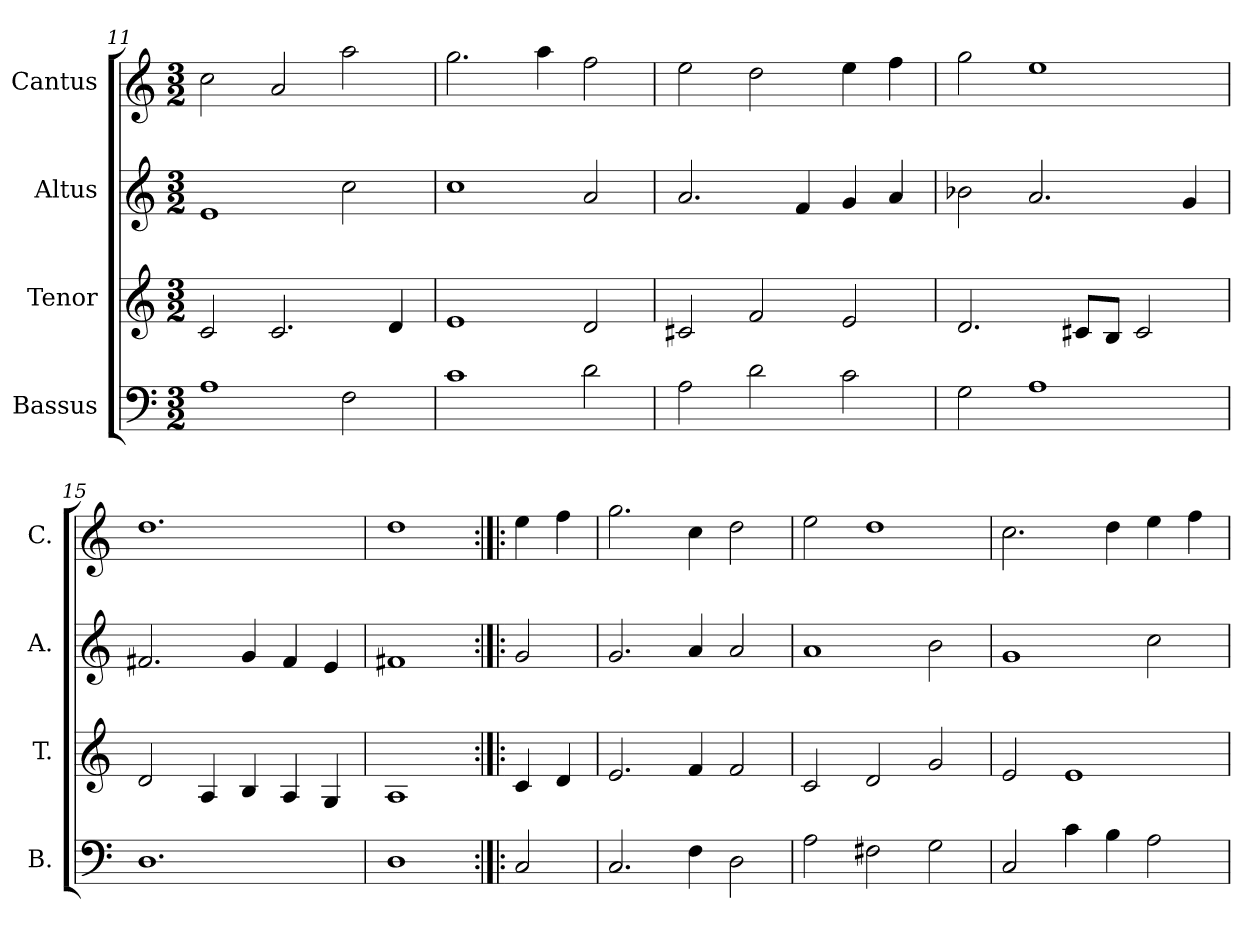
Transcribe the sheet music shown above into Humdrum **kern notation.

**kern	**kern	**kern	**kern
*part4	*part3	*part2	*part1
*staff4	*staff3	*staff2	*staff1
*I"Bassus	*I"Tenor	*I"Altus	*I"Cantus
*I'B.	*I'T.	*I'A.	*I'C.
!!LO:LB:g=z
*clefF4	*clefG2	*clefG2	*clefG2
*k[]	*k[]	*k[]	*k[]
*M3/2	*M3/2	*M3/2	*M3/2
=11	=11	=11	=11
1A	2c/	1e	2cc\
.	2.c/	.	2a/
2F\	.	2cc\	2aa\
.	4d/	.	.
=12	=12	=12	=12
1c	1e	1cc	2.gg\
.	.	.	4aa\
2d\	2d/	2a/	2ff\
=13	=13	=13	=13
2A\	2c#X/	2.a/	2ee\
2d\	2f/	.	2dd\
.	.	4f/	.
2c\	2e/	4g/	4ee\
.	.	4a/	4ff\
=14	=14	=14	=14
2G\	2.d/	2b-X\	2gg\
1A	.	2.a/	1ee
.	8c#X/L	.	.
.	8B/J	.	.
.	2c#/	.	.
.	.	4g/	.
=15	=15	=15	=15
1.D	2d/	2.f#X/	1.dd
.	4A/	.	.
.	4B/	4g/	.
.	4A/	4f#/	.
.	4G/	4e/	.
=16	=16	=16	=16
1D	1A	1f#X	1dd
=17:|!|:	=17:|!|:	=17:|!|:	=17:|!|:
2C/	4c/	2g/	4ee\
.	4d/	.	4ff\
=18	=18	=18	=18
2.C/	2.e/	2.g/	2.gg\
4F\	4f/	4a/	4cc\
2D\	2f/	2a/	2dd\
=19	=19	=19	=19
2A\	2c/	1a	2ee\
2F#X\	2d/	.	1dd
2G\	2g/	2b\	.
=20	=20	=20	=20
2C/	2e/	1g	2.cc\
4c\	1e	.	.
4B\	.	.	4dd\
2A\	.	2cc\	4ee\
.	.	.	4ff\
=	=	=	=
*-	*-	*-	*-
